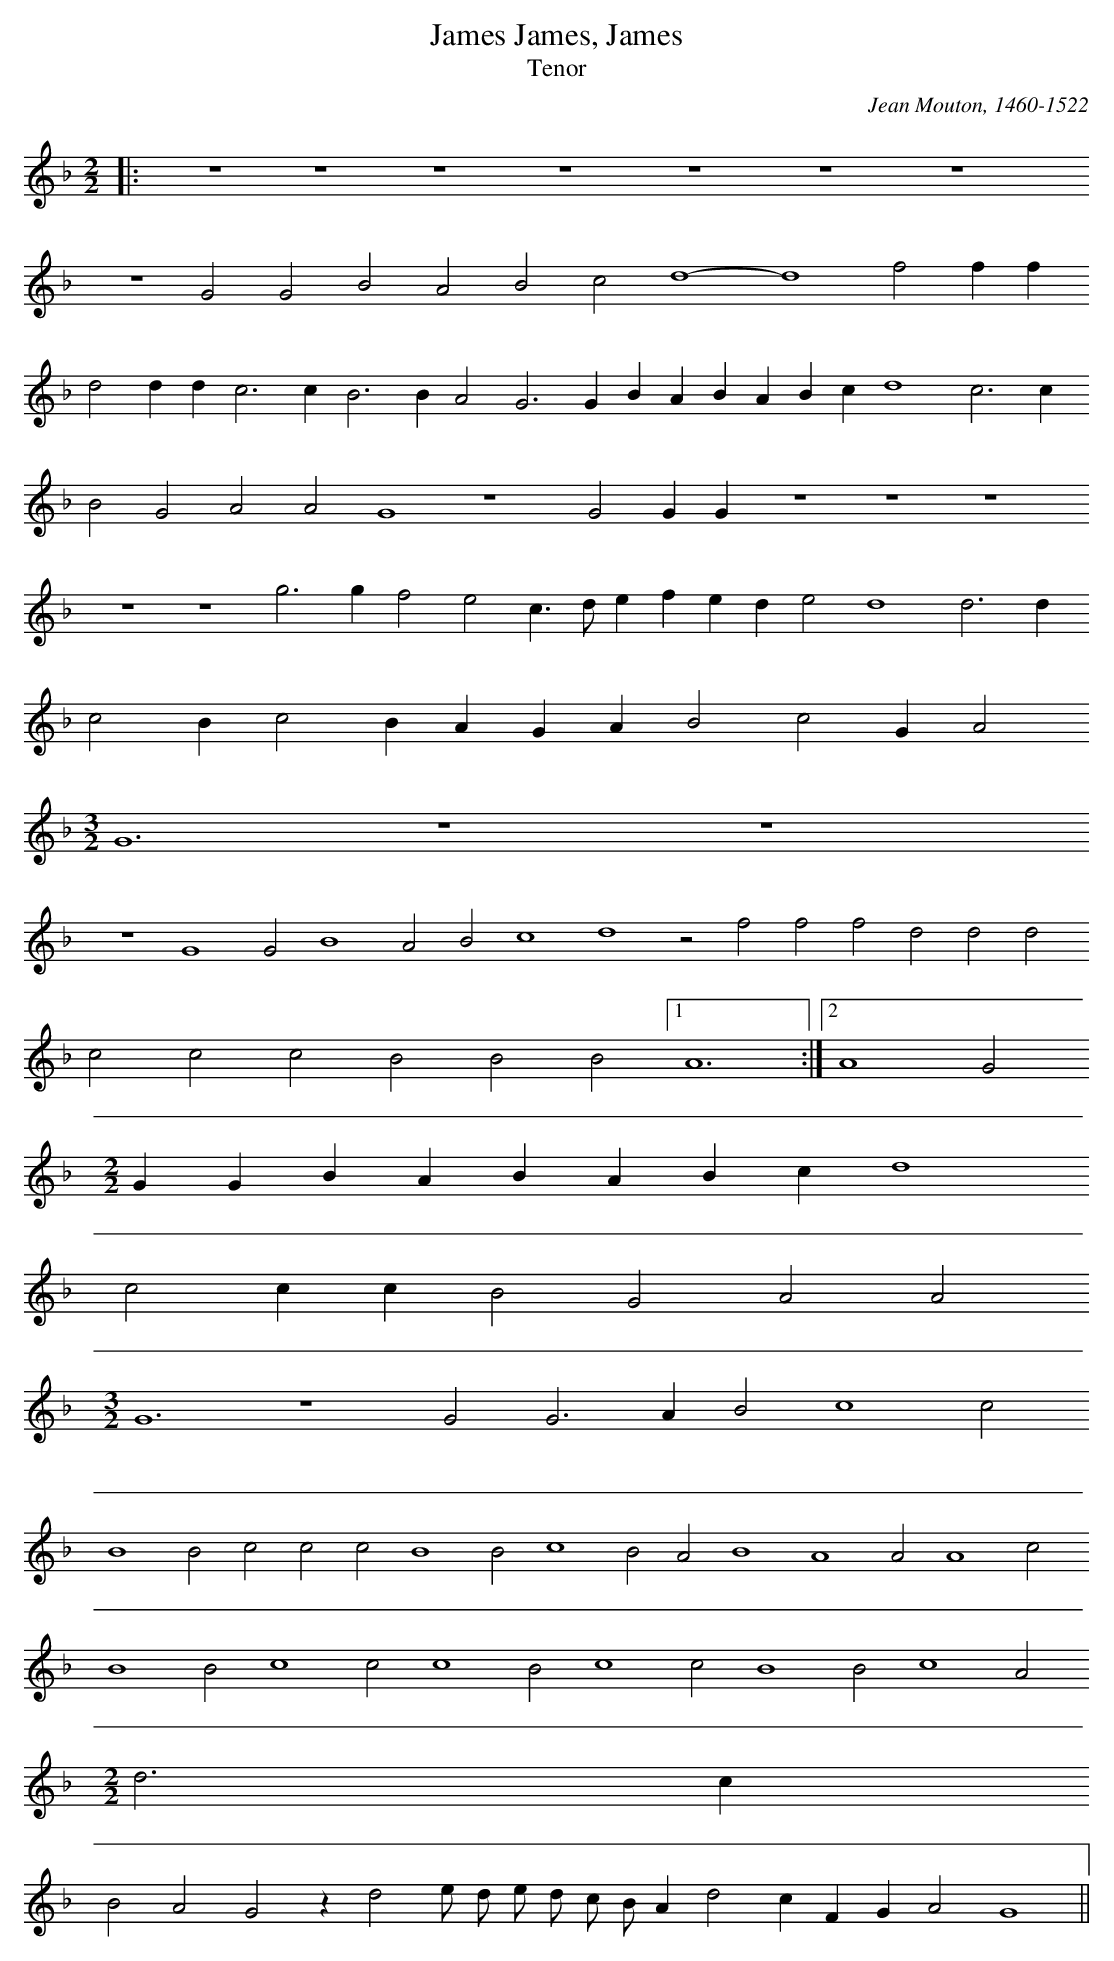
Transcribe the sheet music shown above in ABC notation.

X:1
T: James, James, James
T: Tenor
C:Jean Mouton, 1460-1522
M: 2/2
L: 1/4
K:F % 1 flats
|: z4 z4 z4 z4 z4 z4 z4
z4 G2 G2 B2 A2 B2 c2 d4-d4 f2 f f
d2 d d c3 c B3 B A2 G3 G B A B A B c d4 c3 c
B2 G2 A2 A2 G4 z4 G2 G G z4 z4 z4
z4 z4 g3 g f2 e2 c >d e f e d e2 d4 d3 d
c2 B c2 B A G A B2 c2 G A2
M:3/2
L:1/4
G6 z6 z6
z6 G4 G2 B4 A2 B2 c4 d4 z2 f2 f2 f2 d2 d2 d2
c2 c2 c2 B2 B2 B2 [1 A6 :| [2 A4 G2
M:2/2
L:1/4
G G B A B A B c d4
c2 c c B2 G2 A2 A2
M:3/2
L:1/4
G6 z4 G2 G3 A B2 c4 c2
B4 B2 c2 c2 c2 	B4 B2 c4 B2 A2 B4 A4 A2 A4 c2
B4 B2 c4 c2 c4 B2  c4 c2 B4 B2 c4 A2
M:2/2
L: 1/4
d3 c
B2 A2 G2 z d2 e/ d/ e/ d/ c/ B/ A d2 c F G A2 G4 ||
